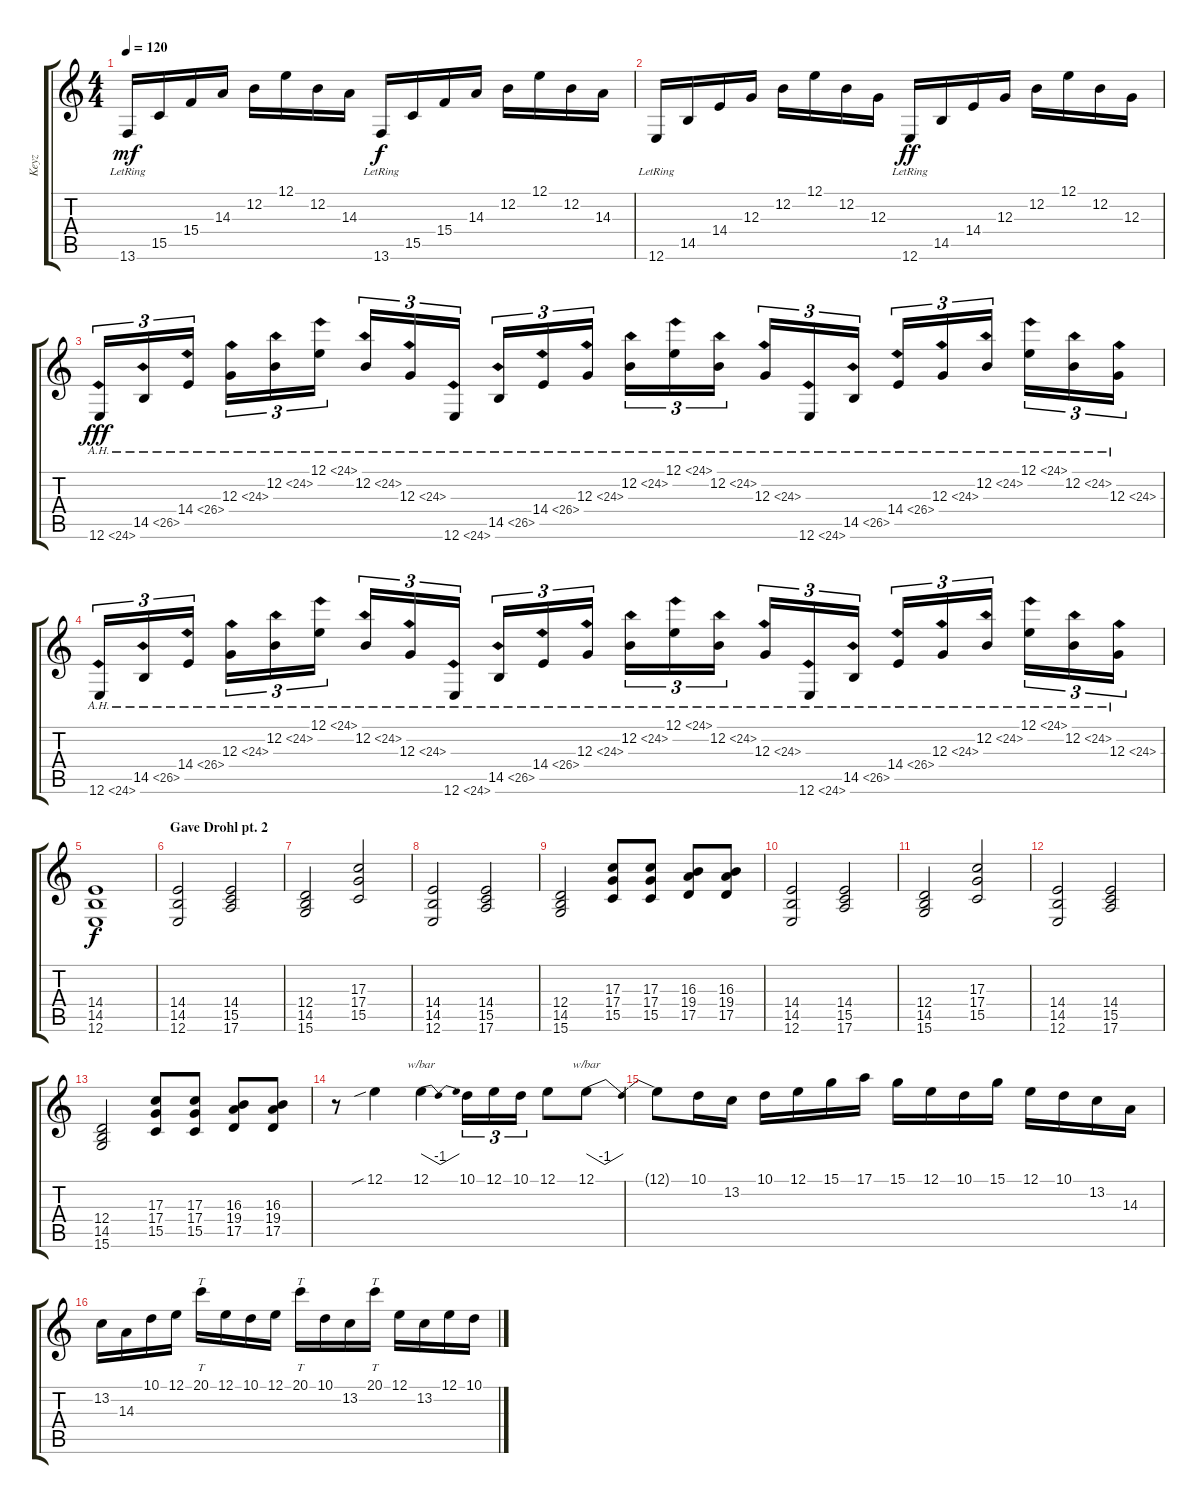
\track ("Keyz" "Keyz") {instrument electricpiano1}
\staff {score tabs}
\tuning (E4 B3 G3 D3 A2 E2) {hide}
\ts (4 4)
\tempo 120
\clef g2
\ks c
13.6{lr}.16{dy mf instrument electricpiano1} 15.5.16 15.4.16 14.3.16 12.2.16 12.1.16 12.2.16 14.3.16 13.6{lr}.16{dy f} 15.5.16 15.4.16 14.3.16 12.2.16 12.1.16 12.2.16 14.3.16 |
12.6{lr}.16{instrument electricpiano1} 14.5.16 14.4.16 12.3.16 12.2.16 12.1.16 12.2.16 12.3.16 12.6{lr}.16{dy ff} 14.5.16 14.4.16 12.3.16 12.2.16 12.1.16 12.2.16 12.3.16 |
12.6{ah 12}.16{tu (3 2) dy fff balance 0 instrument electricpiano1} 14.5{ah 12}.16{tu (3 2)} 14.4{ah 12}.16{tu (3 2)} 12.3{ah 12}.16{tu (3 2)} 12.2{ah 12}.16{tu (3 2)} 12.1{ah 12}.16{tu (3 2)} 12.2{ah 12}.16{tu (3 2)} 12.3{ah 12}.16{tu (3 2)} 12.6{ah 12}.16{tu (3 2)} 14.5{ah 12}.16{tu (3 2)} 14.4{ah 12}.16{tu (3 2)} 12.3{ah 12}.16{tu (3 2)} 12.2{ah 12}.16{tu (3 2)} 12.1{ah 12}.16{tu (3 2)} 12.2{ah 12}.16{tu (3 2)} 12.3{ah 12}.16{tu (3 2)} 12.6{ah 12}.16{tu (3 2) balance 16 instrument tuba} 14.5{ah 12}.16{tu (3 2)} 14.4{ah 12}.16{tu (3 2)} 12.3{ah 12}.16{tu (3 2)} 12.2{ah 12}.16{tu (3 2)} 12.1{ah 12}.16{tu (3 2)} 12.2{ah 12}.16{tu (3 2)} 12.3{ah 12}.16{tu (3 2)} |
12.6{ah 12}.16{tu (3 2) instrument churchorgan} 14.5{ah 12}.16{tu (3 2)} 14.4{ah 12}.16{tu (3 2)} 12.3{ah 12}.16{tu (3 2)} 12.2{ah 12}.16{tu (3 2)} 12.1{ah 12}.16{tu (3 2)} 12.2{ah 12}.16{tu (3 2)} 12.3{ah 12}.16{tu (3 2)} 12.6{ah 12}.16{tu (3 2) balance 0 instrument lead2sawtooth} 14.5{ah 12}.16{tu (3 2)} 14.4{ah 12}.16{tu (3 2)} 12.3{ah 12}.16{tu (3 2)} 12.2{ah 12}.16{tu (3 2)} 12.1{ah 12}.16{tu (3 2)} 12.2{ah 12}.16{tu (3 2)} 12.3{ah 12}.16{tu (3 2)} 12.6{ah 12}.16{tu (3 2) instrument lead2sawtooth} 14.5{ah 12}.16{tu (3 2)} 14.4{ah 12}.16{tu (3 2)} 12.3{ah 12}.16{tu (3 2)} 12.2{ah 12}.16{tu (3 2)} 12.1{ah 12}.16{tu (3 2)} 12.2{ah 12}.16{tu (3 2)} 12.3{ah 12}.16{tu (3 2)} |
(14.4 14.5 12.6).1{dy f balance 5 instrument drawbarorgan} |
\section ("" "Gave Drohl pt. 2")
(14.4 14.5 12.6).2{volume 11} (14.4 15.5 17.6).2 |
(12.4 14.5 15.6).2{volume 10} (17.3 17.4 15.5).2 |
(14.4 14.5 12.6).2{volume 11} (14.4 15.5 17.6).2 |
(12.4 14.5 15.6).2{volume 10} (17.3 17.4 15.5).8 (17.3 17.4 15.5).8 (16.3 19.4 17.5).8 (16.3 19.4 17.5).8 |
(14.4 14.5 12.6).2{volume 11} (14.4 15.5 17.6).2 |
(12.4 14.5 15.6).2{volume 10} (17.3 17.4 15.5).2 |
(14.4 14.5 12.6).2{volume 11} (14.4 15.5 17.6).2 |
(12.4 14.5 15.6).2{volume 10} (17.3 17.4 15.5).8 (17.3 17.4 15.5).8 (16.3 19.4 17.5).8 (16.3 19.4 17.5).8 |
r.8{volume 10 instrument overdrivenguitar} 12.1{sib}.4 12.1.4{tbe (dip default 0 0 30 -4 60 0)} 10.1.16{tu (3 2)} 12.1.16{tu (3 2)} 10.1.16{tu (3 2)} 12.1.8 12.1.8{tbe (dip default 0 0 30 -4 60 0)} |
12.1{t}.8 10.1.16 13.2.16 10.1.16 12.1.16 15.1.16 17.1.16 15.1.16 12.1.16 10.1.16 15.1.16 12.1.16 10.1.16 13.2.16 14.3.16 |
13.2.16 14.3.16 10.1.16 12.1.16 20.1.16{tt} 12.1.16 10.1.16 12.1.16 20.1.16{tt} 10.1.16 13.2.16 20.1.16{tt} 12.1.16 13.2.16 12.1.16 10.1.16
